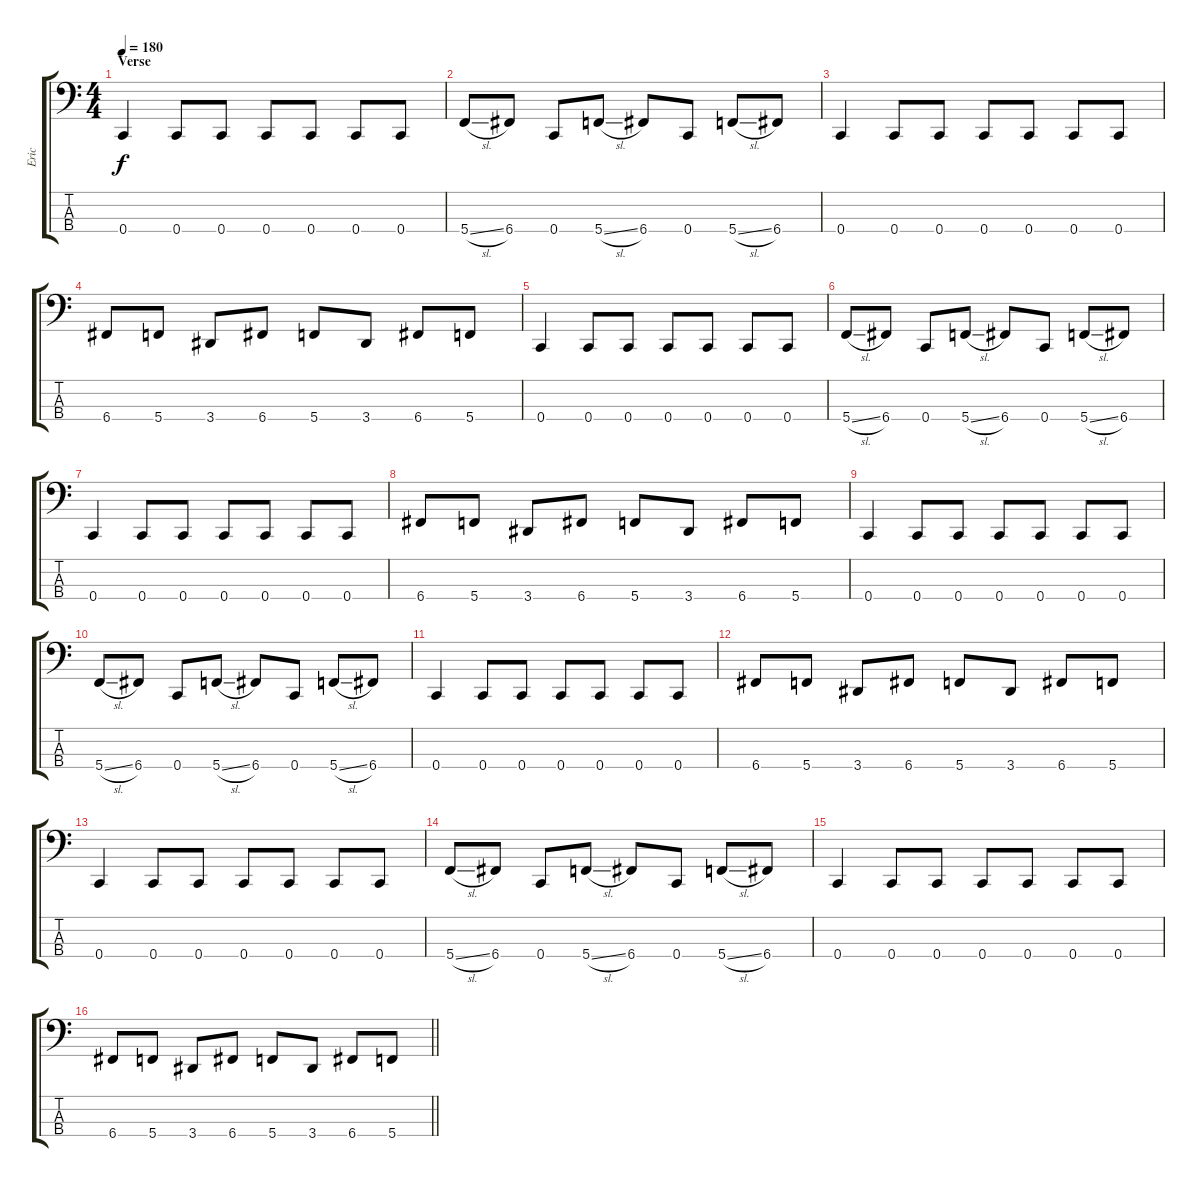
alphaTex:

\track ("Eric" "Eric") {instrument electricbassfinger}
\staff {score tabs}
\tuning (F2 C2 G1 C1) {hide}
\ts (4 4)
\section ("" "Verse")
\tempo 180
\clef f4
\ks c
0.4.4{dy f} 0.4.8 0.4.8 0.4.8 0.4.8 0.4.8 0.4.8 |
5.4{sl}.8 6.4.8 0.4.8 5.4{sl}.8 6.4.8 0.4.8 5.4{sl}.8 6.4.8 |
0.4.4 0.4.8 0.4.8 0.4.8 0.4.8 0.4.8 0.4.8 |
6.4.8 5.4.8 3.4.8 6.4.8 5.4.8 3.4.8 6.4.8 5.4.8 |
0.4.4 0.4.8 0.4.8 0.4.8 0.4.8 0.4.8 0.4.8 |
5.4{sl}.8 6.4.8 0.4.8 5.4{sl}.8 6.4.8 0.4.8 5.4{sl}.8 6.4.8 |
0.4.4 0.4.8 0.4.8 0.4.8 0.4.8 0.4.8 0.4.8 |
6.4.8 5.4.8 3.4.8 6.4.8 5.4.8 3.4.8 6.4.8 5.4.8 |
0.4.4 0.4.8 0.4.8 0.4.8 0.4.8 0.4.8 0.4.8 |
5.4{sl}.8 6.4.8 0.4.8 5.4{sl}.8 6.4.8 0.4.8 5.4{sl}.8 6.4.8 |
0.4.4 0.4.8 0.4.8 0.4.8 0.4.8 0.4.8 0.4.8 |
6.4.8 5.4.8 3.4.8 6.4.8 5.4.8 3.4.8 6.4.8 5.4.8 |
0.4.4 0.4.8 0.4.8 0.4.8 0.4.8 0.4.8 0.4.8 |
5.4{sl}.8 6.4.8 0.4.8 5.4{sl}.8 6.4.8 0.4.8 5.4{sl}.8 6.4.8 |
0.4.4 0.4.8 0.4.8 0.4.8 0.4.8 0.4.8 0.4.8 |
\barLineRight lightlight
6.4.8 5.4.8 3.4.8 6.4.8 5.4.8 3.4.8 6.4.8 5.4.8
